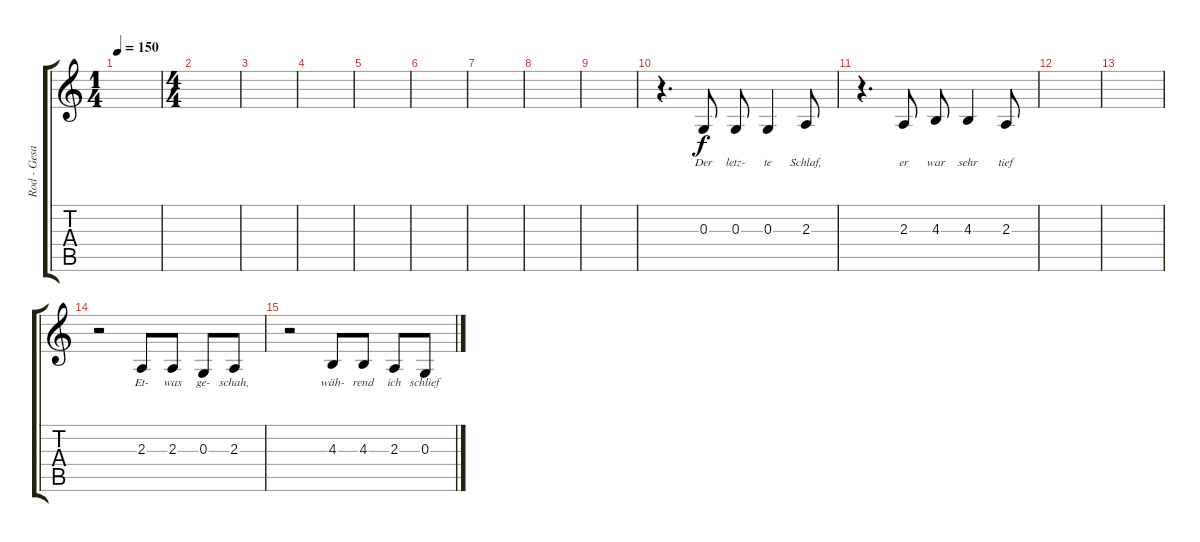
\track ("Rod - Gesang" "Rod - Gesa") {instrument lead8bassandlead}
\staff {score tabs}
\tuning (E4 B3 G3 D3 A2 E2) {hide}
\ts (1 4)
\tempo 150
\clef g2
\ks c
|
\ts (4 4)
|
|
|
|
|
|
|
|
r.4{d} 0.3.8{lyrics (0 "Der") lyrics (1 "") lyrics (2 "") lyrics (3 "") lyrics (4 "")} 0.3.8{lyrics (0 "letz-") lyrics (1 "") lyrics (2 "") lyrics (3 "") lyrics (4 "")} 0.3.4{lyrics (0 "te") lyrics (1 "") lyrics (2 "") lyrics (3 "") lyrics (4 "")} 2.3.8{lyrics (0 "Schlaf,") lyrics (1 "") lyrics (2 "") lyrics (3 "") lyrics (4 "")} |
r.4{d} 2.3.8{lyrics (0 "er") lyrics (1 "") lyrics (2 "") lyrics (3 "") lyrics (4 "")} 4.3.8{lyrics (0 "war") lyrics (1 "") lyrics (2 "") lyrics (3 "") lyrics (4 "")} 4.3.4{lyrics (0 "sehr") lyrics (1 "") lyrics (2 "") lyrics (3 "") lyrics (4 "")} 2.3.8{lyrics (0 "tief") lyrics (1 "") lyrics (2 "") lyrics (3 "") lyrics (4 "")} |
|
|
r.2 2.3.8{lyrics (0 "Et-") lyrics (1 "") lyrics (2 "") lyrics (3 "") lyrics (4 "")} 2.3.8{lyrics (0 "was") lyrics (1 "") lyrics (2 "") lyrics (3 "") lyrics (4 "")} 0.3.8{lyrics (0 "ge-") lyrics (1 "") lyrics (2 "") lyrics (3 "") lyrics (4 "")} 2.3.8{lyrics (0 "schah,") lyrics (1 "") lyrics (2 "") lyrics (3 "") lyrics (4 "")} |
r.2 4.3.8{lyrics (0 "wäh-") lyrics (1 "") lyrics (2 "") lyrics (3 "") lyrics (4 "")} 4.3.8{lyrics (0 "rend") lyrics (1 "") lyrics (2 "") lyrics (3 "") lyrics (4 "")} 2.3.8{lyrics (0 "ich") lyrics (1 "") lyrics (2 "") lyrics (3 "") lyrics (4 "")} 0.3.8{lyrics (0 "schlief") lyrics (1 "") lyrics (2 "") lyrics (3 "") lyrics (4 "")}
